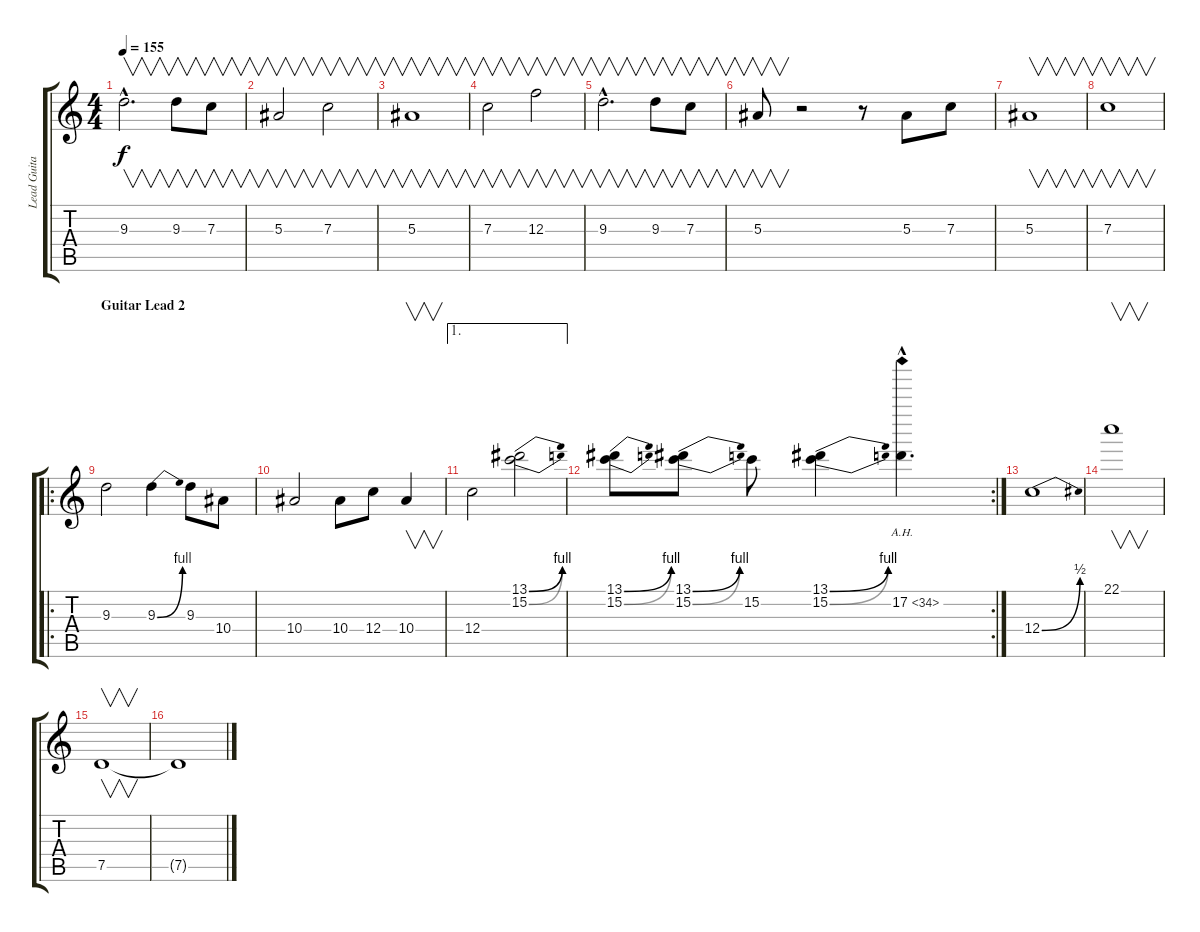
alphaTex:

\track ("Lead Guitar 1" "Lead Guita") {instrument distortionguitar}
\staff {score tabs}
\tuning (D4 A3 F3 C3 G2 D2) {hide}
\ts (4 4)
\tempo 155
\clef g2
\ks c
9.3{hac}.2{v d dy f} 9.3.8{v} 7.3.8{v} |
5.3.2{v} 7.3.2{v} |
5.3.1{v} |
7.3.2{v} 12.3.2{v} |
9.3{hac}.2{v d} 9.3.8{v} 7.3.8{v} |
5.3.8{v} r.2 r.8 5.3.8 7.3.8 |
5.3.1{v} |
7.3.1{v} |
\ro
\section ("" "Guitar Lead 2")
9.3.2{volume 16 balance 8} 9.3{be (bend 0 0 60 4)}.4 9.3.8 10.4.8 |
10.4.2 10.4.8 12.4.8 10.4.4{v} |
\ae 1
12.4.2 (13.1{be (bend 0 0 60 4)} 15.2{be (bend 0 0 60 4)}).2 |
\rc 2
(13.1{be (bend 0 0 60 4)} 15.2{be (bend 0 0 60 4)}).8 (13.1{be (bend 0 0 60 4)} 15.2{be (bend 0 0 60 4)}).8 15.2.8 (13.1{be (bend 0 0 60 4)} 15.2{be (bend 0 0 60 4)}).4 17.2{ah 17 hac}.4{d} |
12.4{be (bend 0 0 60 2)}.1 |
22.1.1{v} |
7.5.1{v} |
7.5{t}.1
